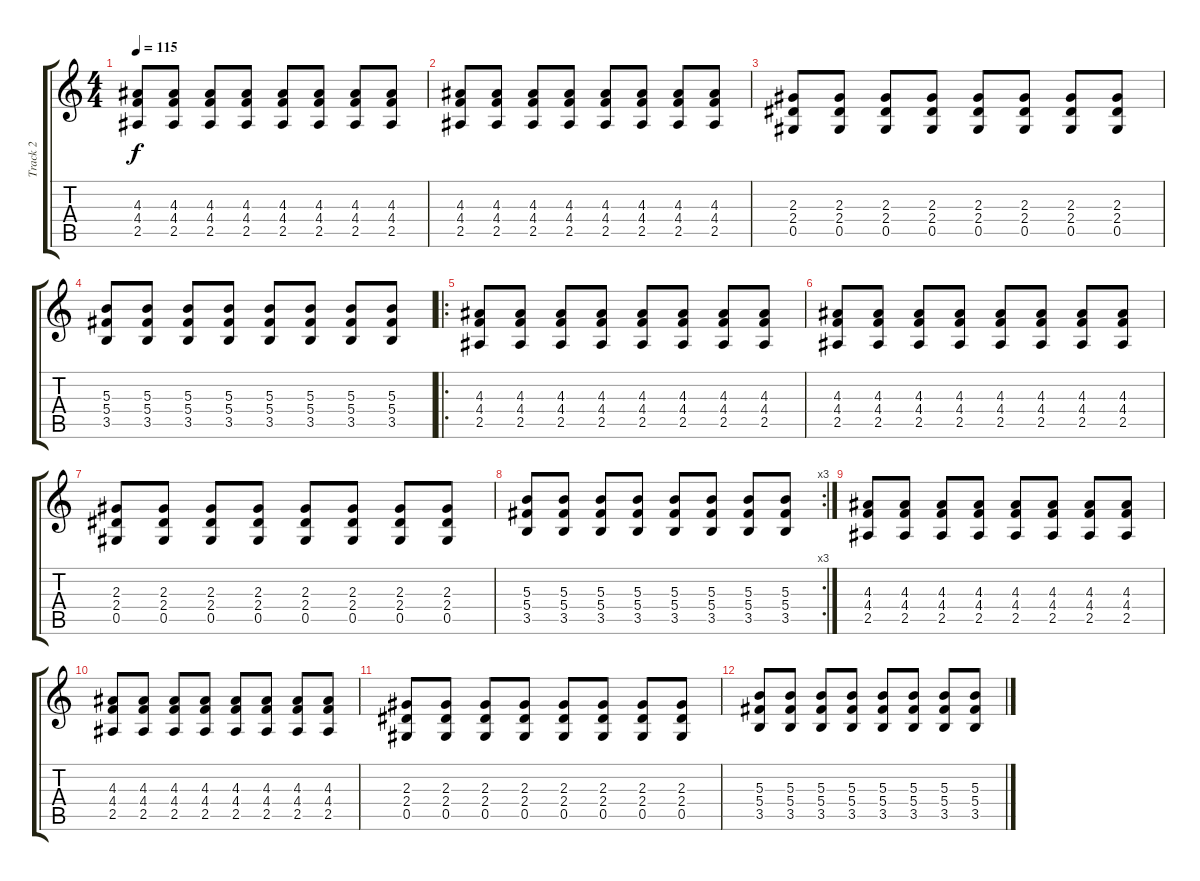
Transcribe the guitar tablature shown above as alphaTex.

\track ("Track 2" "Track 2") {instrument distortionguitar}
\staff {score tabs}
\tuning (Eb4 Bb3 Gb3 Db3 Ab2 Eb2) {hide}
\ts (4 4)
\tempo 115
\clef g2
\ks c
(4.3 4.4 2.5).8{dy f} (4.3 4.4 2.5).8 (4.3 4.4 2.5).8 (4.3 4.4 2.5).8 (4.3 4.4 2.5).8 (4.3 4.4 2.5).8 (4.3 4.4 2.5).8 (4.3 4.4 2.5).8 |
(4.3 4.4 2.5).8 (4.3 4.4 2.5).8 (4.3 4.4 2.5).8 (4.3 4.4 2.5).8 (4.3 4.4 2.5).8 (4.3 4.4 2.5).8 (4.3 4.4 2.5).8 (4.3 4.4 2.5).8 |
(2.3 2.4 0.5).8 (2.3 2.4 0.5).8 (2.3 2.4 0.5).8 (2.3 2.4 0.5).8 (2.3 2.4 0.5).8 (2.3 2.4 0.5).8 (2.3 2.4 0.5).8 (2.3 2.4 0.5).8 |
(5.3 5.4 3.5).8 (5.3 5.4 3.5).8 (5.3 5.4 3.5).8 (5.3 5.4 3.5).8 (5.3 5.4 3.5).8 (5.3 5.4 3.5).8 (5.3 5.4 3.5).8 (5.3 5.4 3.5).8 |
\ro
(4.3 4.4 2.5).8 (4.3 4.4 2.5).8 (4.3 4.4 2.5).8 (4.3 4.4 2.5).8 (4.3 4.4 2.5).8 (4.3 4.4 2.5).8 (4.3 4.4 2.5).8 (4.3 4.4 2.5).8 |
(4.3 4.4 2.5).8 (4.3 4.4 2.5).8 (4.3 4.4 2.5).8 (4.3 4.4 2.5).8 (4.3 4.4 2.5).8 (4.3 4.4 2.5).8 (4.3 4.4 2.5).8 (4.3 4.4 2.5).8 |
(2.3 2.4 0.5).8 (2.3 2.4 0.5).8 (2.3 2.4 0.5).8 (2.3 2.4 0.5).8 (2.3 2.4 0.5).8 (2.3 2.4 0.5).8 (2.3 2.4 0.5).8 (2.3 2.4 0.5).8 |
\rc 3
(5.3 5.4 3.5).8 (5.3 5.4 3.5).8 (5.3 5.4 3.5).8 (5.3 5.4 3.5).8 (5.3 5.4 3.5).8 (5.3 5.4 3.5).8 (5.3 5.4 3.5).8 (5.3 5.4 3.5).8 |
(4.3 4.4 2.5).8 (4.3 4.4 2.5).8 (4.3 4.4 2.5).8 (4.3 4.4 2.5).8 (4.3 4.4 2.5).8 (4.3 4.4 2.5).8 (4.3 4.4 2.5).8 (4.3 4.4 2.5).8 |
(4.3 4.4 2.5).8 (4.3 4.4 2.5).8 (4.3 4.4 2.5).8 (4.3 4.4 2.5).8 (4.3 4.4 2.5).8 (4.3 4.4 2.5).8 (4.3 4.4 2.5).8 (4.3 4.4 2.5).8 |
(2.3 2.4 0.5).8 (2.3 2.4 0.5).8 (2.3 2.4 0.5).8 (2.3 2.4 0.5).8 (2.3 2.4 0.5).8 (2.3 2.4 0.5).8 (2.3 2.4 0.5).8 (2.3 2.4 0.5).8 |
(5.3 5.4 3.5).8 (5.3 5.4 3.5).8 (5.3 5.4 3.5).8 (5.3 5.4 3.5).8 (5.3 5.4 3.5).8 (5.3 5.4 3.5).8 (5.3 5.4 3.5).8 (5.3 5.4 3.5).8
